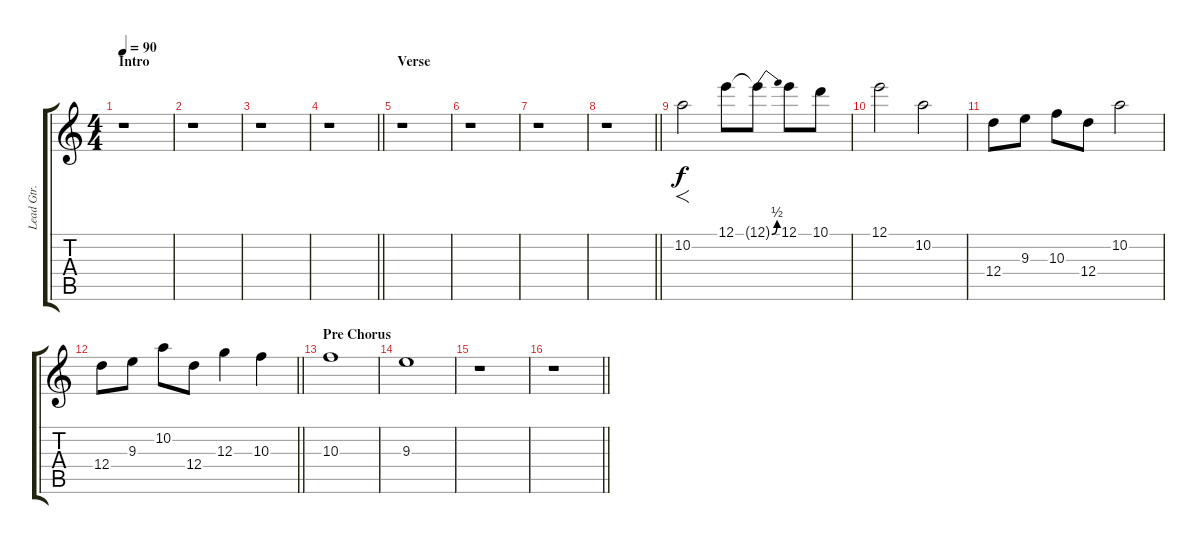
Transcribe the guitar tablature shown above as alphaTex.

\track ("Lead Gtr." "Lead Gtr.") {instrument electricguitarclean}
\staff {score tabs}
\tuning (E4 B3 G3 D3 A2 E2) {hide}
\ts (4 4)
\section ("" "Intro")
\tempo 90
\clef g2
\ks c
r.1{dy f instrument electricguitarclean} |
r.1 |
r.1 |
\barLineRight lightlight
r.1 |
\section ("" "Verse")
r.1 |
r.1 |
r.1 |
\barLineRight lightlight
r.1 |
10.2.2{f} 12.1.8 12.1{be (bend 0 0 60 2) t}.8 12.1.8 10.1.8 |
12.1.2 10.2.2 |
12.4.8 9.3.8 10.3.8 12.4.8 10.2.2 |
\barLineRight lightlight
12.4.8 9.3.8 10.2.8 12.4.8 12.3.4 10.3{be (hold 0 0 60 0)}.4 |
\section ("" "Pre Chorus")
10.3.1{volume 0} |
9.3.1 |
r.1 |
\barLineRight lightlight
r.1
